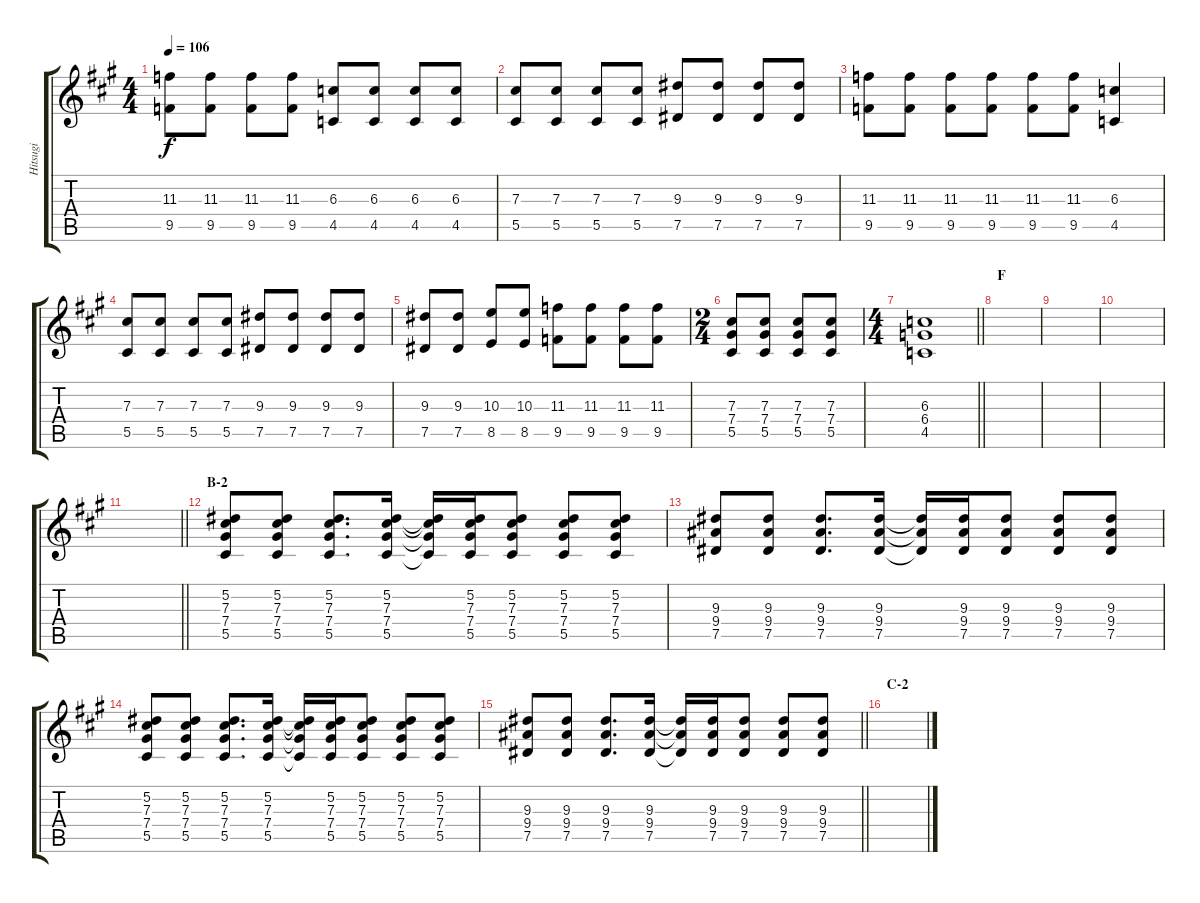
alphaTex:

\track ("Hitsugi" "Hitsugi") {instrument overdrivenguitar}
\staff {score tabs}
\tuning (Eb4 Bb3 Gb3 Db3 Ab2 Eb2) {hide}
\ts (4 4)
\tempo 106
\clef g2
\ks a
(11.3 9.5).8{dy f} (11.3 9.5).8 (11.3 9.5).8 (11.3 9.5).8 (6.3 4.5).8 (6.3 4.5).8 (6.3 4.5).8 (6.3 4.5).8 |
(7.3 5.5).8 (7.3 5.5).8 (7.3 5.5).8 (7.3 5.5).8 (9.3 7.5).8 (9.3 7.5).8 (9.3 7.5).8 (9.3 7.5).8 |
(11.3 9.5).8 (11.3 9.5).8 (11.3 9.5).8 (11.3 9.5).8 (11.3 9.5).8 (11.3 9.5).8 (6.3 4.5).4 |
(7.3 5.5).8 (7.3 5.5).8 (7.3 5.5).8 (7.3 5.5).8 (9.3 7.5).8 (9.3 7.5).8 (9.3 7.5).8 (9.3 7.5).8 |
(9.3 7.5).8 (9.3 7.5).8 (10.3 8.5).8 (10.3 8.5).8 (11.3 9.5).8 (11.3 9.5).8 (11.3 9.5).8 (11.3 9.5).8 |
\ts (2 4)
(7.3 7.4 5.5).8 (7.3 7.4 5.5).8 (7.3 7.4 5.5).8 (7.3 7.4 5.5).8 |
\ts (4 4)
\barLineRight lightlight
(6.3 6.4 4.5).1 |
\section ("" "F")
|
|
|
\barLineRight lightlight
|
\section ("" "B-2")
(5.2 7.3 7.4 5.5).8 (5.2 7.3 7.4 5.5).8 (5.2 7.3 7.4 5.5).8{d} (5.2 7.3 7.4 5.5).16 (5.2{t} 7.3{t} 7.4{t} 5.5{t}).16 (5.2 7.3 7.4 5.5).16 (5.2 7.3 7.4 5.5).8 (5.2 7.3 7.4 5.5).8 (5.2 7.3 7.4 5.5).8 |
(9.3 9.4 7.5).8 (9.3 9.4 7.5).8 (9.3 9.4 7.5).8{d} (9.3 9.4 7.5).16 (9.3{t} 9.4{t} 7.5{t}).16 (9.3 9.4 7.5).16 (9.3 9.4 7.5).8 (9.3 9.4 7.5).8 (9.3 9.4 7.5).8 |
(5.2 7.3 7.4 5.5).8 (5.2 7.3 7.4 5.5).8 (5.2 7.3 7.4 5.5).8{d} (5.2 7.3 7.4 5.5).16 (5.2{t} 7.3{t} 7.4{t} 5.5{t}).16 (5.2 7.3 7.4 5.5).16 (5.2 7.3 7.4 5.5).8 (5.2 7.3 7.4 5.5).8 (5.2 7.3 7.4 5.5).8 |
\barLineRight lightlight
(9.3 9.4 7.5).8 (9.3 9.4 7.5).8 (9.3 9.4 7.5).8{d} (9.3 9.4 7.5).16 (9.3{t} 9.4{t} 7.5{t}).16 (9.3 9.4 7.5).16 (9.3 9.4 7.5).8 (9.3 9.4 7.5).8 (9.3 9.4 7.5).8 |
\section ("" "C-2")
